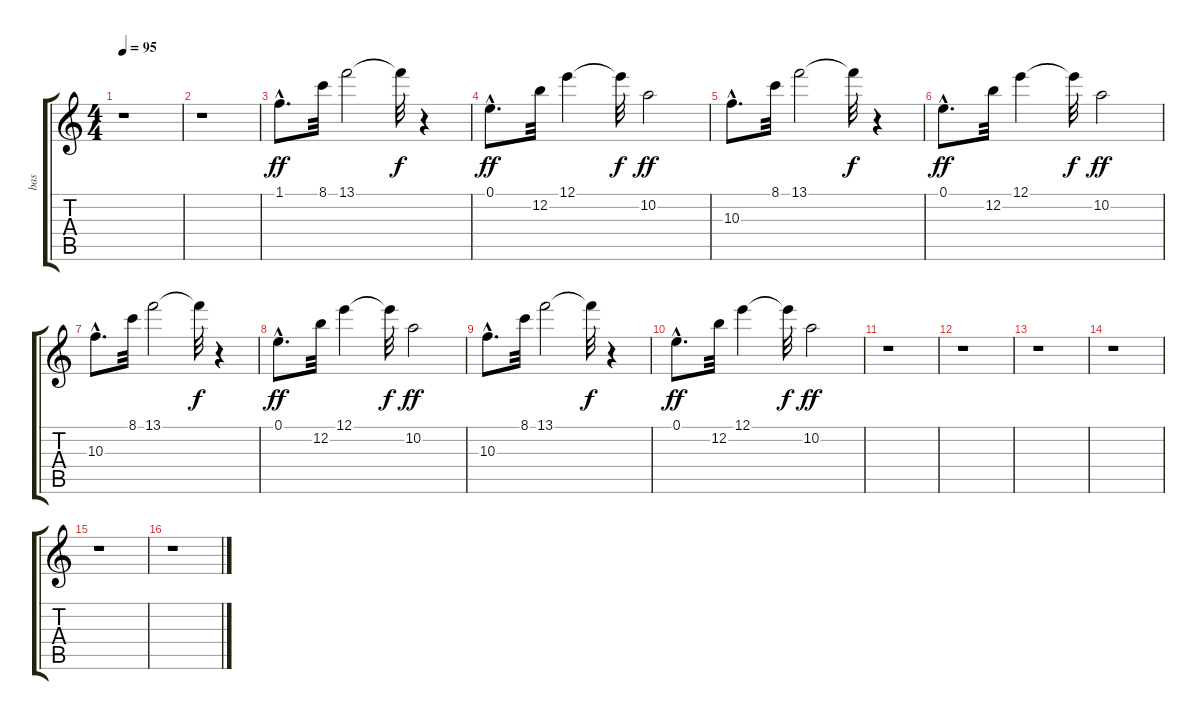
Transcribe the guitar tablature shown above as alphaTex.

\track ("bas" "bas") {instrument overdrivenguitar}
\staff {score tabs}
\tuning (E4 B3 G3 D3 A2 E2) {hide}
\ts (4 4)
\tempo 95
\clef g2
\ks c
r.1{dy ff} |
r.1 |
1.1{hac}.8{d} 8.1.32 13.1.2 13.1{t}.32{dy f} r.4 |
0.1{hac}.8{d dy ff} 12.2.32 12.1.4 12.1{t}.32{dy f} 10.2.2{dy ff} |
10.3{hac}.8{d} 8.1.32 13.1.2 13.1{t}.32{dy f} r.4 |
0.1{hac}.8{d dy ff} 12.2.32 12.1.4 12.1{t}.32{dy f} 10.2.2{dy ff} |
10.3{hac}.8{d} 8.1.32 13.1.2 13.1{t}.32{dy f} r.4 |
0.1{hac}.8{d dy ff} 12.2.32 12.1.4 12.1{t}.32{dy f} 10.2.2{dy ff} |
10.3{hac}.8{d} 8.1.32 13.1.2 13.1{t}.32{dy f} r.4 |
0.1{hac}.8{d dy ff} 12.2.32 12.1.4 12.1{t}.32{dy f} 10.2.2{dy ff} |
r.1 |
r.1 |
r.1 |
r.1 |
r.1 |
r.1
